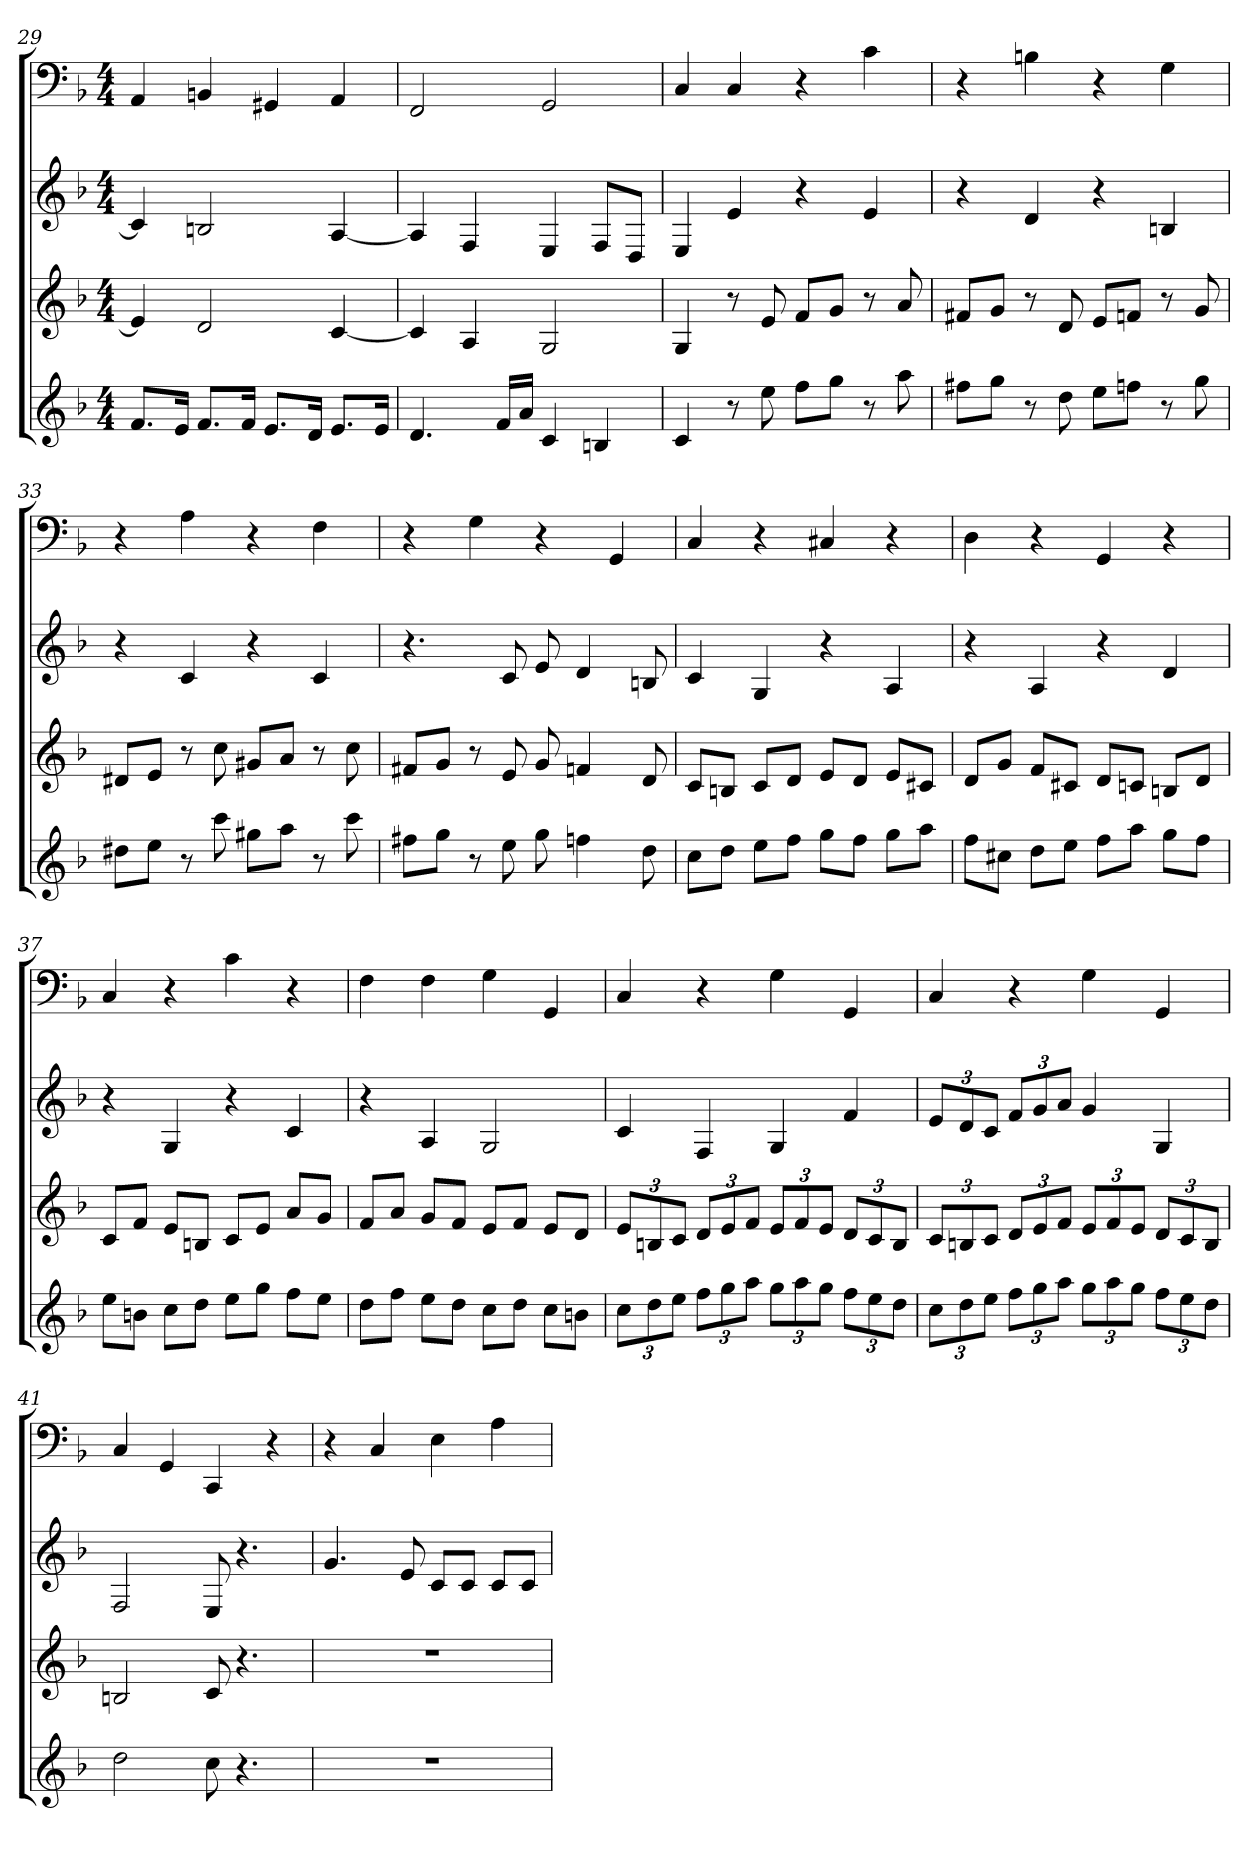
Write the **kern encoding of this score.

**kern	**kern	**kern	**kern
*part4	*part3	*part2	*part1
*staff4	*staff3	*staff2	*staff1
*k[b-]	*k[b-]	*k[b-]	*k[b-]
*F:	*F:	*F:	*F:
*M4/4	*M4/4	*M4/4	*M4/4
=29	=29	=29	=29
8.fL	4e]	4c]	4AA
16eJk	.	.	.
8.fL	2d	2Bn	4BBn
16fJk	.	.	.
8.eL	.	.	4GG#X
16dJk	.	.	.
8.eL	[4c	[4A	4AA
16eJk	.	.	.
=30	=30	=30	=30
4.d	4c]	4A]	2FF
.	4A	4F	.
16fLL	.	.	.
16aJJ	.	.	.
4c	2G	4E	2GG
4Bn	.	8FL	.
.	.	8DJ	.
=31	=31	=31	=31
4c	4G	4E	4C
8r	8r	4e	4C
8ee	8e	.	.
8ffL	8fL	4r	4r
8ggJ	8gJ	.	.
8r	8r	4e	4c
8aa	8a	.	.
=32	=32	=32	=32
8ff#XL	8f#XL	4r	4r
8ggJ	8gJ	.	.
8r	8r	4d	4Bn
8dd	8d	.	.
8eeL	8eL	4r	4r
8ffnJ	8fnJ	.	.
8r	8r	4Bn	4G
8gg	8g	.	.
=33	=33	=33	=33
8dd#XL	8d#XL	4r	4r
8eeJ	8eJ	.	.
8r	8r	4c	4A
8ccc	8cc	.	.
8gg#XL	8g#XL	4r	4r
8aaJ	8aJ	.	.
8r	8r	4c	4F
8ccc	8cc	.	.
=34	=34	=34	=34
8ff#XL	8f#XL	4.r	4r
8ggJ	8gJ	.	.
8r	8r	.	4G
8ee	8e	8c	.
8gg	8g	8e	4r
4ffn	4fn	4d	.
.	.	.	4GG
8dd	8d	8Bn	.
=35	=35	=35	=35
8ccL	8cL	4c	4C
8ddJ	8BnJ	.	.
8eeL	8cL	4G	4r
8ffJ	8dJ	.	.
8ggL	8eL	4r	4C#X
8ffJ	8dJ	.	.
8ggL	8eL	4A	4r
8aaJ	8c#XJ	.	.
=36	=36	=36	=36
8ffL	8dL	4r	4D
8cc#XJ	8gJ	.	.
8ddL	8fL	4A	4r
8eeJ	8c#XJ	.	.
8ffL	8dL	4r	4GG
8aaJ	8cnJ	.	.
8ggL	8BnL	4d	4r
8ffJ	8dJ	.	.
=37	=37	=37	=37
8eeL	8cL	4r	4C
8bnJ	8fJ	.	.
8ccL	8eL	4G	4r
8ddJ	8BnJ	.	.
8eeL	8cL	4r	4c
8ggJ	8eJ	.	.
8ffL	8aL	4c	4r
8eeJ	8gJ	.	.
=38	=38	=38	=38
8ddL	8fL	4r	4F
8ffJ	8aJ	.	.
8eeL	8gL	4A	4F
8ddJ	8fJ	.	.
8ccL	8eL	2G	4G
8ddJ	8fJ	.	.
8ccL	8eL	.	4GG
8bnJ	8dJ	.	.
=39	=39	=39	=39
12ccL	12eL	4c	4C
12dd	12Bn	.	.
12eeJ	12cJ	.	.
12ffL	12dL	4F	4r
12gg	12e	.	.
12aaJ	12fJ	.	.
12ggL	12eL	4G	4G
12aa	12f	.	.
12ggJ	12eJ	.	.
12ffL	12dL	4f	4GG
12ee	12c	.	.
12ddJ	12BJ	.	.
=40	=40	=40	=40
12ccL	12cL	12eL	4C
12dd	12Bn	12d	.
12eeJ	12cJ	12cJ	.
12ffL	12dL	12fL	4r
12gg	12e	12g	.
12aaJ	12fJ	12aJ	.
12ggL	12eL	4g	4G
12aa	12f	.	.
12ggJ	12eJ	.	.
12ffL	12dL	4G	4GG
12ee	12c	.	.
12ddJ	12BJ	.	.
=41	=41	=41	=41
2dd	2Bn	2F	4C
.	.	.	4GG
8cc	8c	8E	4CC
4.r	4.r	4.r	.
.	.	.	4r
=42	=42	=42	=42
1r	1r	4.g	4r
.	.	.	4C
.	.	8e	.
.	.	8cL	4E
.	.	8cJ	.
.	.	8cL	4A
.	.	8cJ	.
=	=	=	=
*-	*-	*-	*-
